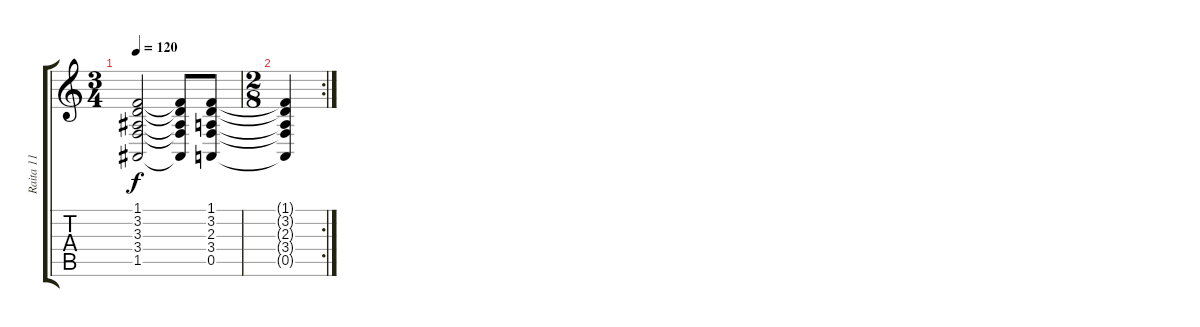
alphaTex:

\track ("Raita 11" "Raita 11") {instrument stringensemble1}
\staff {score tabs}
\tuning (E4 B3 G3 D3 A2 E2) {hide}
\ts (3 4)
\tempo 120
\clef g2
\ks c
(1.1{t} 3.2{t} 3.3{t} 3.4{t} 1.5{t}).2{dy f} (1.1{t} 3.2{t} 3.3{t} 3.4{t} 1.5{t}).8 (1.1 3.2 2.3 3.4 0.5).8 |
\rc 2
\ts (2 8)
(1.1{t} 3.2{t} 2.3{t} 3.4{t} 0.5{t}).4
